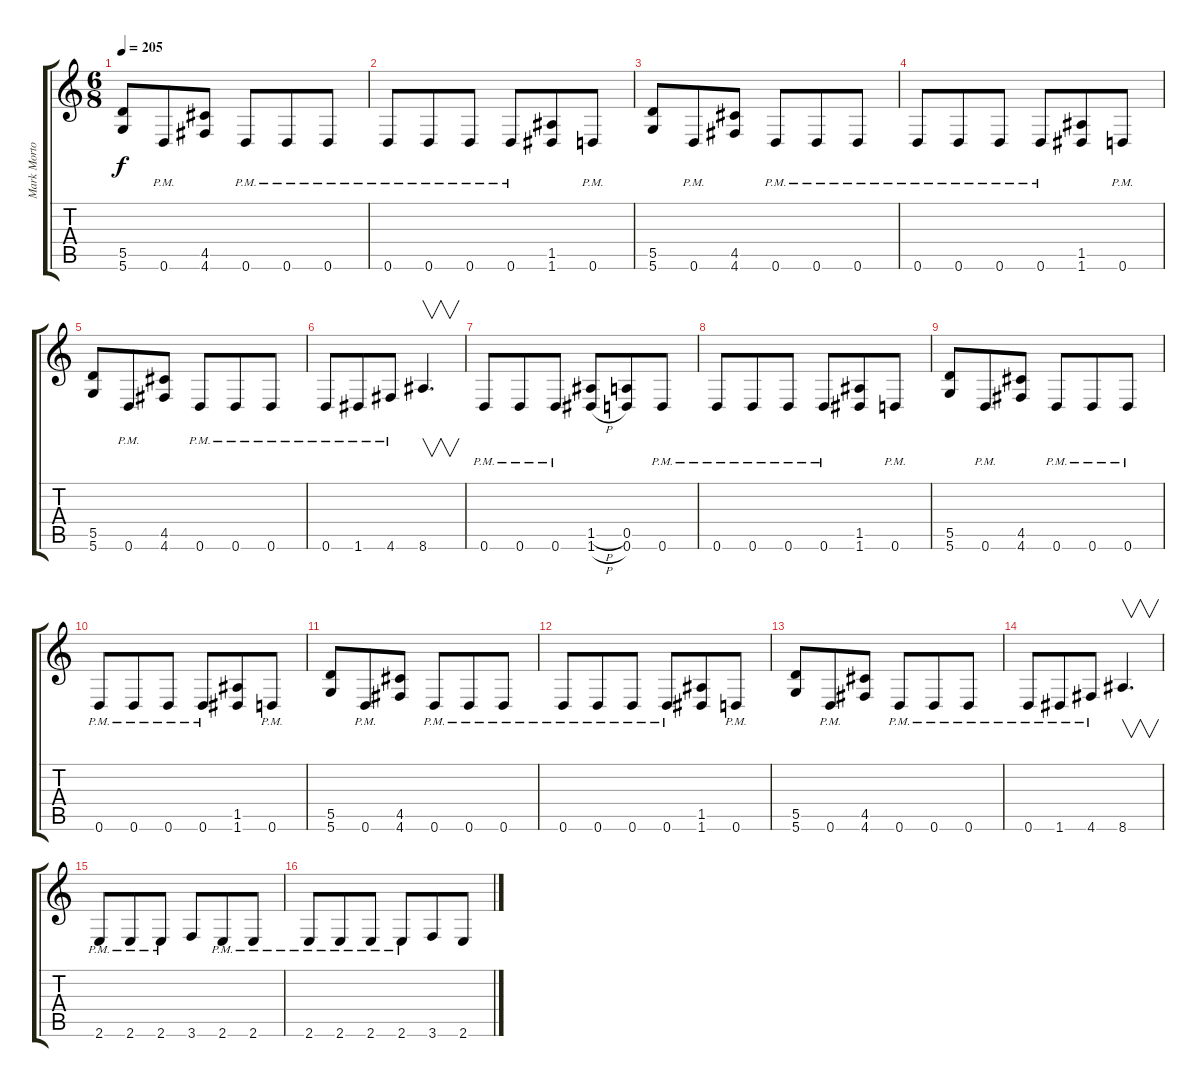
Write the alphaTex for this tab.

\track ("Mark Morton - Rhythm" "Mark Morto") {instrument distortionguitar}
\staff {score tabs}
\tuning (E4 B3 G3 D3 A2 D2) {hide}
\ts (6 8)
\tempo 205
\clef g2
\ks c
(5.5 5.6).8{dy f} 0.6{pm}.8 (4.5 4.6).8 0.6{pm}.8 0.6{pm}.8 0.6{pm}.8 |
0.6{pm}.8 0.6{pm}.8 0.6{pm}.8 0.6{pm}.8 (1.5 1.6).8 0.6{pm}.8 |
(5.5 5.6).8 0.6{pm}.8 (4.5 4.6).8 0.6{pm}.8 0.6{pm}.8 0.6{pm}.8 |
0.6{pm}.8 0.6{pm}.8 0.6{pm}.8 0.6{pm}.8 (1.5 1.6).8 0.6{pm}.8 |
(5.5 5.6).8 0.6{pm}.8 (4.5 4.6).8 0.6{pm}.8 0.6{pm}.8 0.6{pm}.8 |
0.6{pm}.8 1.6{pm}.8 4.6{pm}.8 8.6.4{v d} |
0.6{pm}.8 0.6{pm}.8 0.6{pm}.8 (1.5{h} 1.6{h}).8 (0.5 0.6).8 0.6{pm}.8 |
0.6{pm}.8 0.6{pm}.8 0.6{pm}.8 0.6{pm}.8 (1.5 1.6).8 0.6{pm}.8 |
(5.5 5.6).8 0.6{pm}.8 (4.5 4.6).8 0.6{pm}.8 0.6{pm}.8 0.6{pm}.8 |
0.6{pm}.8 0.6{pm}.8 0.6{pm}.8 0.6{pm}.8 (1.5 1.6).8 0.6{pm}.8 |
(5.5 5.6).8 0.6{pm}.8 (4.5 4.6).8 0.6{pm}.8 0.6{pm}.8 0.6{pm}.8 |
0.6{pm}.8 0.6{pm}.8 0.6{pm}.8 0.6{pm}.8 (1.5 1.6).8 0.6{pm}.8 |
(5.5 5.6).8 0.6{pm}.8 (4.5 4.6).8 0.6{pm}.8 0.6{pm}.8 0.6{pm}.8 |
0.6{pm}.8 1.6{pm}.8 4.6{pm}.8 8.6.4{v d} |
2.6{pm}.8 2.6{pm}.8 2.6{pm}.8 3.6.8 2.6{pm}.8 2.6{pm}.8 |
2.6{pm}.8 2.6{pm}.8 2.6{pm}.8 2.6{pm}.8 3.6.8 2.6.8
